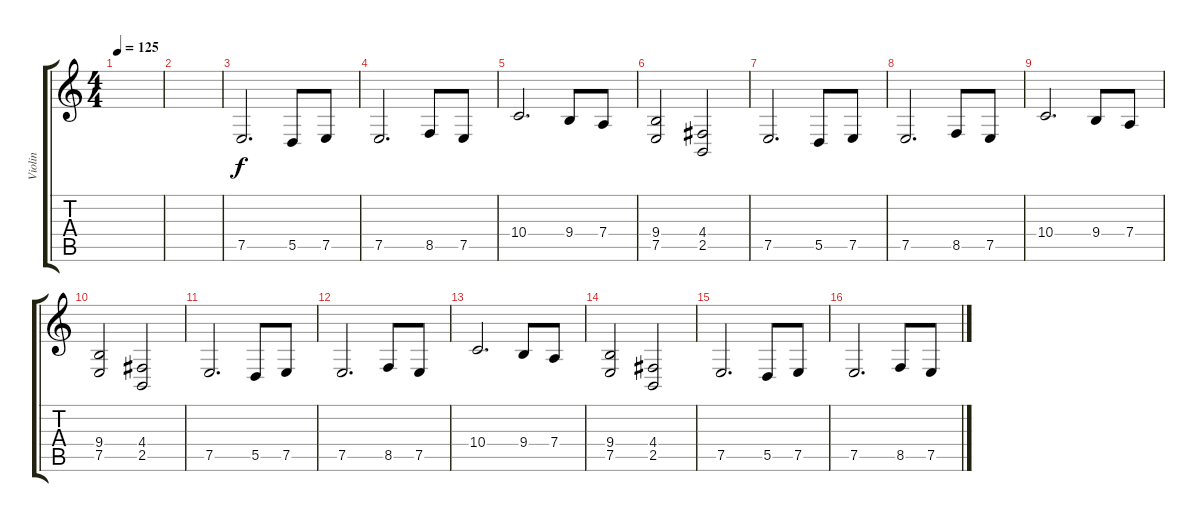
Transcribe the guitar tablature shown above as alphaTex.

\track ("Violin" "Violin") {instrument stringensemble2}
\staff {score tabs}
\tuning (E4 B3 G3 D3 A2 E2) {hide}
\ts (4 4)
\tempo 125
\clef g2
\ks c
|
|
7.5.2{d} 5.5.8 7.5.8 |
7.5.2{d} 8.5.8 7.5.8 |
10.4.2{d} 9.4.8 7.4.8 |
(9.4 7.5).2 (4.4 2.5).2 |
7.5.2{d} 5.5.8 7.5.8 |
7.5.2{d} 8.5.8 7.5.8 |
10.4.2{d} 9.4.8 7.4.8 |
(9.4 7.5).2 (4.4 2.5).2 |
7.5.2{d} 5.5.8 7.5.8 |
7.5.2{d} 8.5.8 7.5.8 |
10.4.2{d} 9.4.8 7.4.8 |
(9.4 7.5).2 (4.4 2.5).2 |
7.5.2{d} 5.5.8 7.5.8 |
7.5.2{d} 8.5.8 7.5.8
